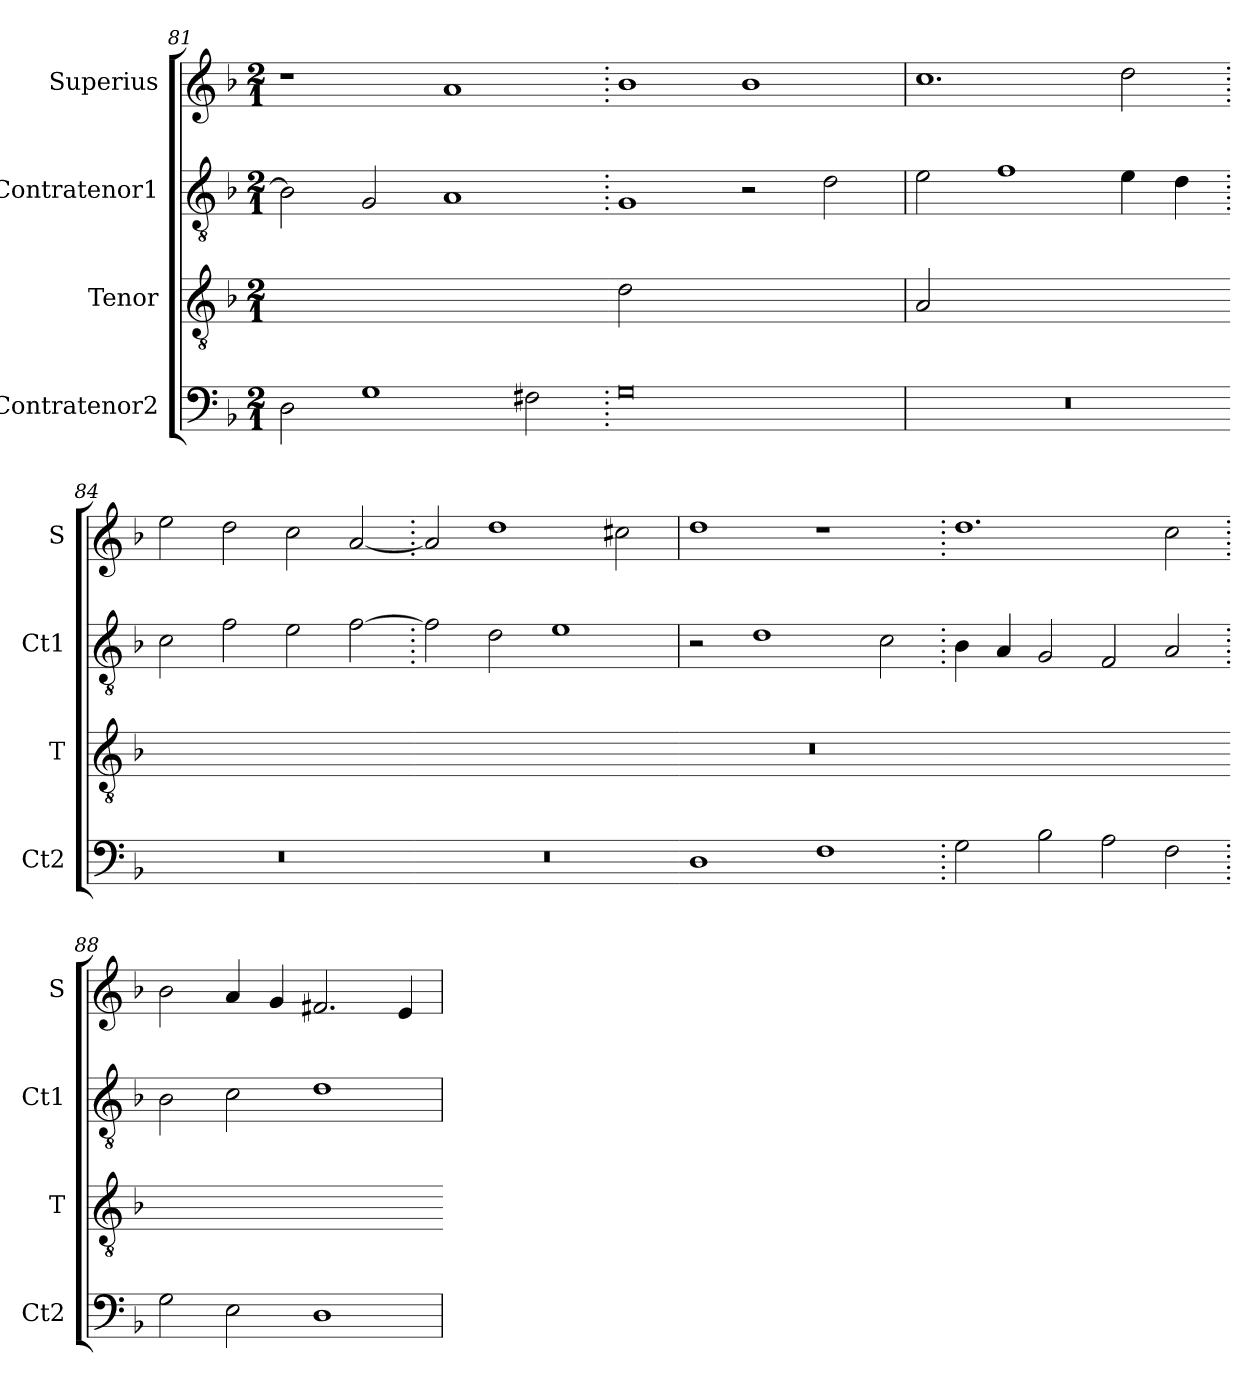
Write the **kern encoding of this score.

**kern	**kern	**kern	**kern
*part4	*part3	*part2	*part1
*staff4	*staff3	*staff2	*staff1
*I"Contratenor2	*I"Tenor	*I"Contratenor1	*I"Superius
*I'Ct2	*I'T	*I'Ct1	*I'S
*clefF4	*clefGv2	*clefGv2	*clefG2
*k[b-]	*k[b-]	*k[b-]	*k[b-]
*M2/1	*M2/1	*M2/1	*M2/1
=81	=81	=81	=81
!	!LO:N:vis=2	!	!
2D\	0dyy]	2B-\]	1r
1G	.	2G/	.
.	.	1A	1a
2F#X\	.	.	.
=82.	=82-	=82.	=82.
!	!LO:N:vis=2	!	!
0G	0d	1G	1b-
.	.	2r	1b-
.	.	2d\	.
=83	=83	=83	=83
!	!LO:N:vis=2	!	!
0r	[y0A	2e\	1.cc
.	.	1f	.
.	.	4e\	2dd\
.	.	4d\	.
=84.	=84-	=84.	=84.
!	!LO:N:vis=2	!	!
0r	0Ayy_	2c\	2ee\
.	.	2f\	2dd\
.	.	2e\	2cc\
.	.	[2f\	[2a/
=85.	=85-	=85.	=85.
!	!LO:N:vis=2	!	!
0r	0Ayy]	2f\]	2a/]
.	.	2d\	1dd
.	.	1e	.
.	.	.	2cc#X\
=86	=86-	=86	=86
!	!LO:N:vis=2	!	!
1D	0r	2r	1dd
.	.	1d	.
1F	.	.	1r
.	.	2c\	.
=87.	=87-	=87.	=87.
!	!LO:N:vis=2	!	!
2G\	0ryy	4B-\	1.dd
.	.	4A/	.
2B-\	.	2G/	.
2A\	.	2F/	.
2F\	.	2A/	2cc\
=88.	=88-	=88.	=88.
!	!LO:N:vis=2	!	!
2G\	0ryy	2B-\	2b-\
2E\	.	2c\	4a/
.	.	.	4g/
1D	.	1d	2.f#X/
.	.	.	4e/
=	=-	=	=
*-	*-	*-	*-
